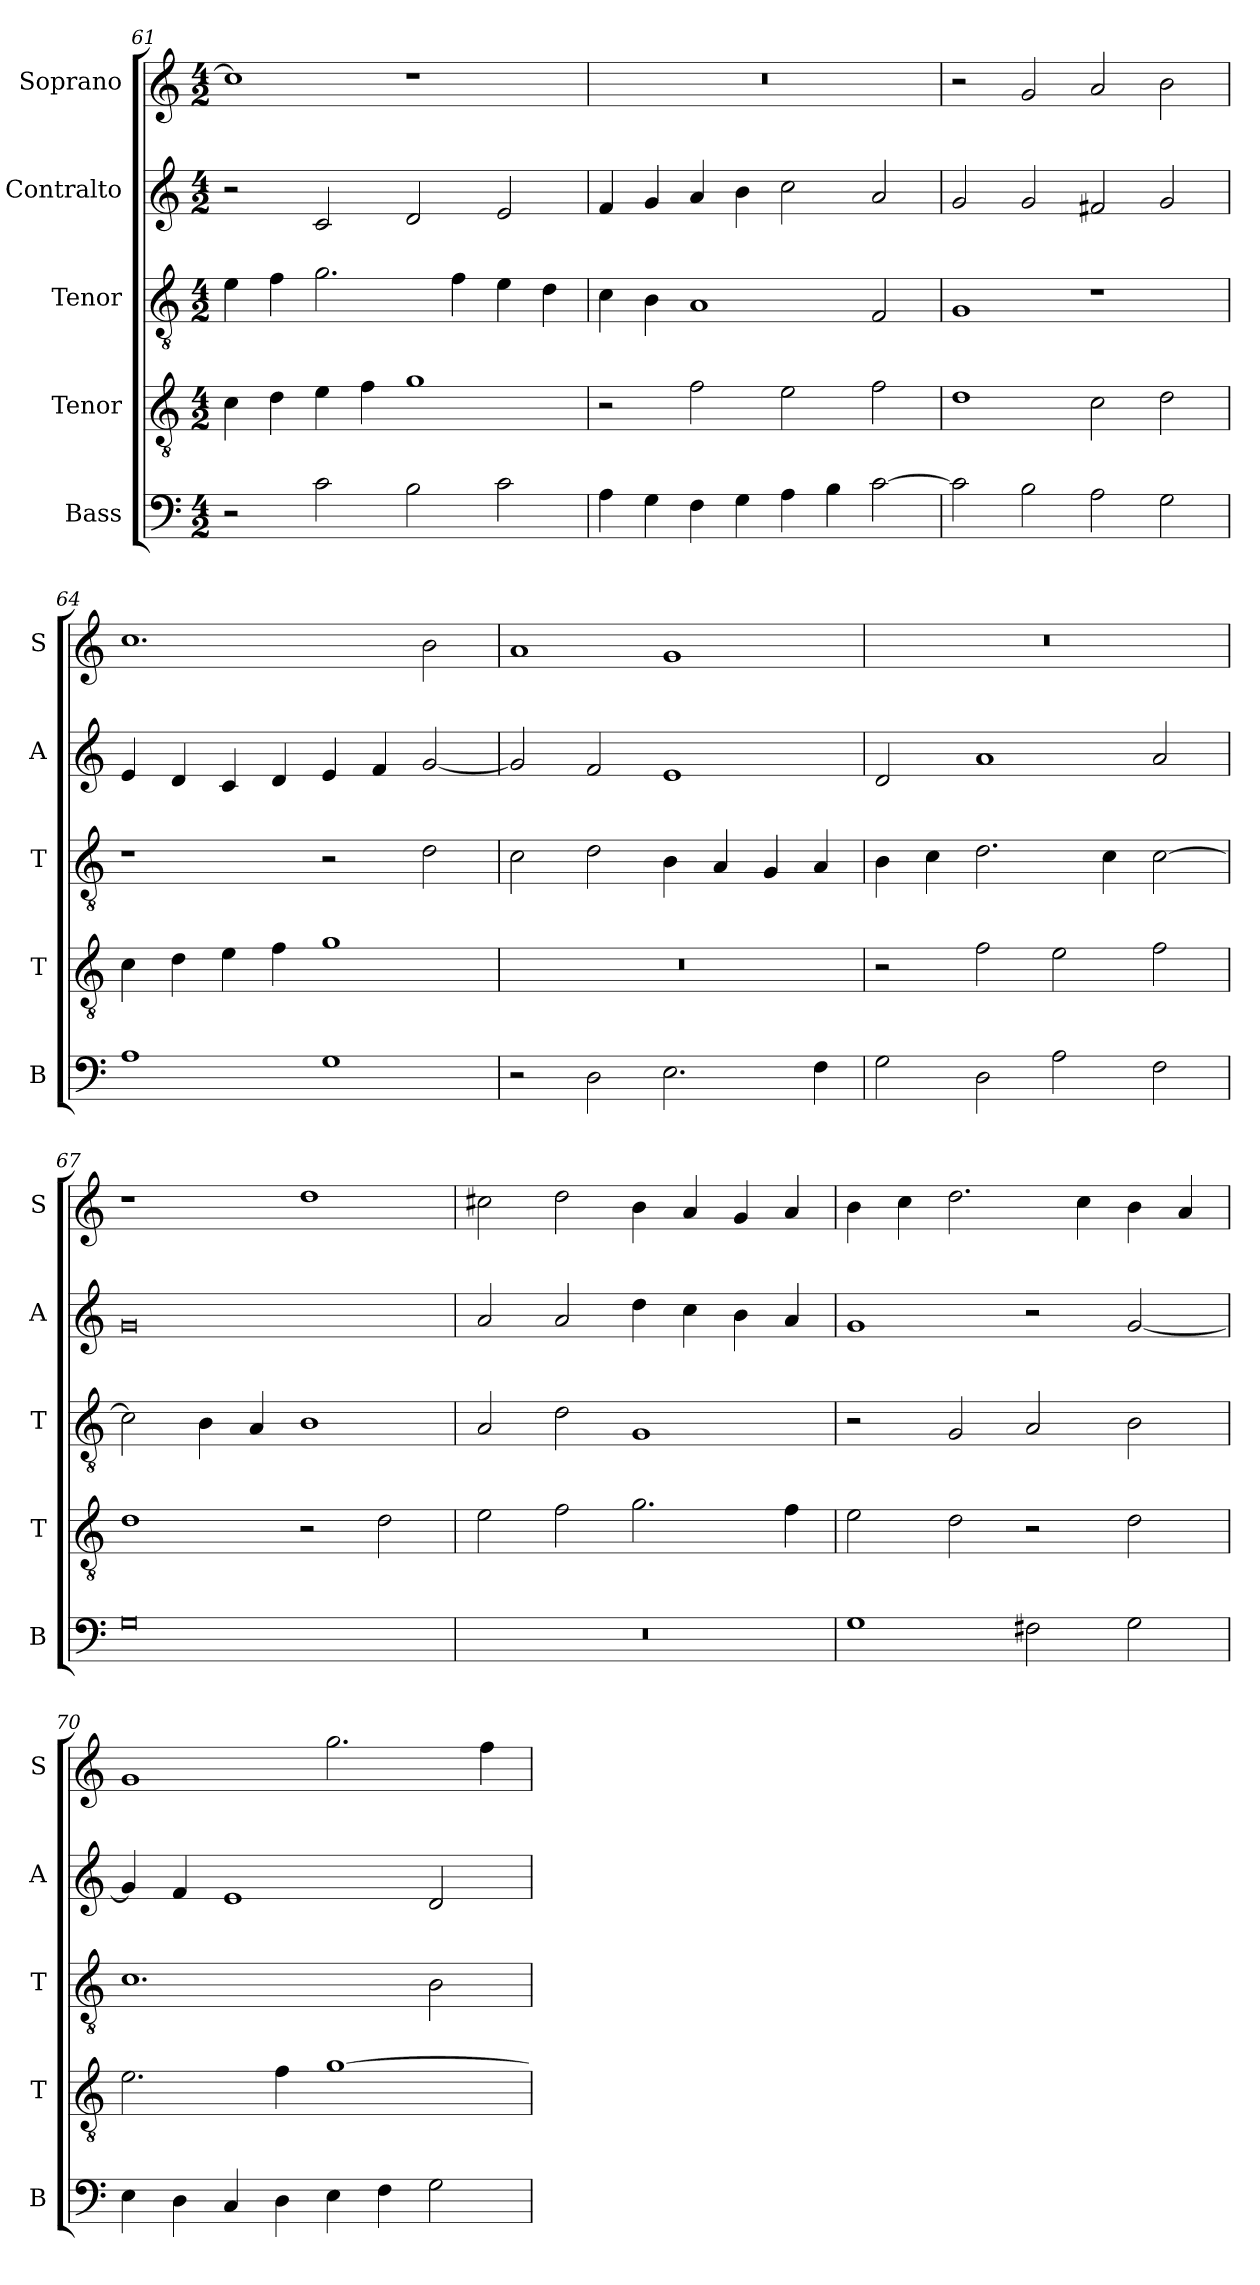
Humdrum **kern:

**kern	**kern	**kern	**kern	**kern
*part5	*part4	*part3	*part2	*part1
*staff5	*staff4	*staff3	*staff2	*staff1
*I"Bass	*I"Tenor	*I"Tenor	*I"Contralto	*I"Soprano
*I'B	*I'T	*I'T	*I'A	*I'S
*clefF4	*clefGv2	*clefGv2	*clefG2	*clefG2
*k[]	*k[]	*k[]	*k[]	*k[]
*C:ion	*C:ion	*C:ion	*C:ion	*C:ion
*M4/2	*M4/2	*M4/2	*M4/2	*M4/2
=61	=61	=61	=61	=61
2r	4c	4e	2r	1cc]
.	4d	4f	.	.
2c	4e	2.g	2c	.
.	4f	.	.	.
2B	1g	.	2d	1r
.	.	4f	.	.
2c	.	4e	2e	.
.	.	4d	.	.
=62	=62	=62	=62	=62
4A	2r	4c	4f	0r
4G	.	4B	4g	.
4F	2f	1A	4a	.
4G	.	.	4b	.
4A	2e	.	2cc	.
4B	.	.	.	.
[2c	2f	2F	2a	.
=63	=63	=63	=63	=63
2c]	1d	1G	2g	2r
2B	.	.	2g	2g
2A	2c	1r	2f#X	2a
2G	2d	.	2g	2b
=64	=64	=64	=64	=64
1A	4c	1r	4e	1.cc
.	4d	.	4d	.
.	4e	.	4c	.
.	4f	.	4d	.
1G	1g	2r	4e	.
.	.	.	4f	.
.	.	2d	[2g	2b
=65	=65	=65	=65	=65
2r	0r	2c	2g]	1a
2D	.	2d	2f	.
2.E	.	4B	1e	1g
.	.	4A	.	.
.	.	4G	.	.
4F	.	4A	.	.
=66	=66	=66	=66	=66
2G	2r	4B	2d	0r
.	.	4c	.	.
2D	2f	2.d	1a	.
2A	2e	.	.	.
.	.	4c	.	.
2F	2f	[2c	2a	.
=67	=67	=67	=67	=67
0G	1d	2c]	0g	1r
.	.	4B	.	.
.	.	4A	.	.
.	2r	1B	.	1dd
.	2d	.	.	.
=68	=68	=68	=68	=68
0r	2e	2A	2a	2cc#X
.	2f	2d	2a	2dd
.	2.g	1G	4dd	4b
.	.	.	4cc	4a
.	.	.	4b	4g
.	4f	.	4a	4a
=69	=69	=69	=69	=69
1G	2e	2r	1g	4b
.	.	.	.	4cc
.	2d	2G	.	2.dd
2F#X	2r	2A	2r	.
.	.	.	.	4cc
2G	2d	2B	[2g	4b
.	.	.	.	4a
=70	=70	=70	=70	=70
4E	2.e	1.c	4g]	1g
4D	.	.	4f	.
4C	.	.	1e	.
4D	4f	.	.	.
4E	[1g	.	.	2.gg
4F	.	.	.	.
2G	.	2B	2d	.
.	.	.	.	4ff
=	=	=	=	=
*-	*-	*-	*-	*-
